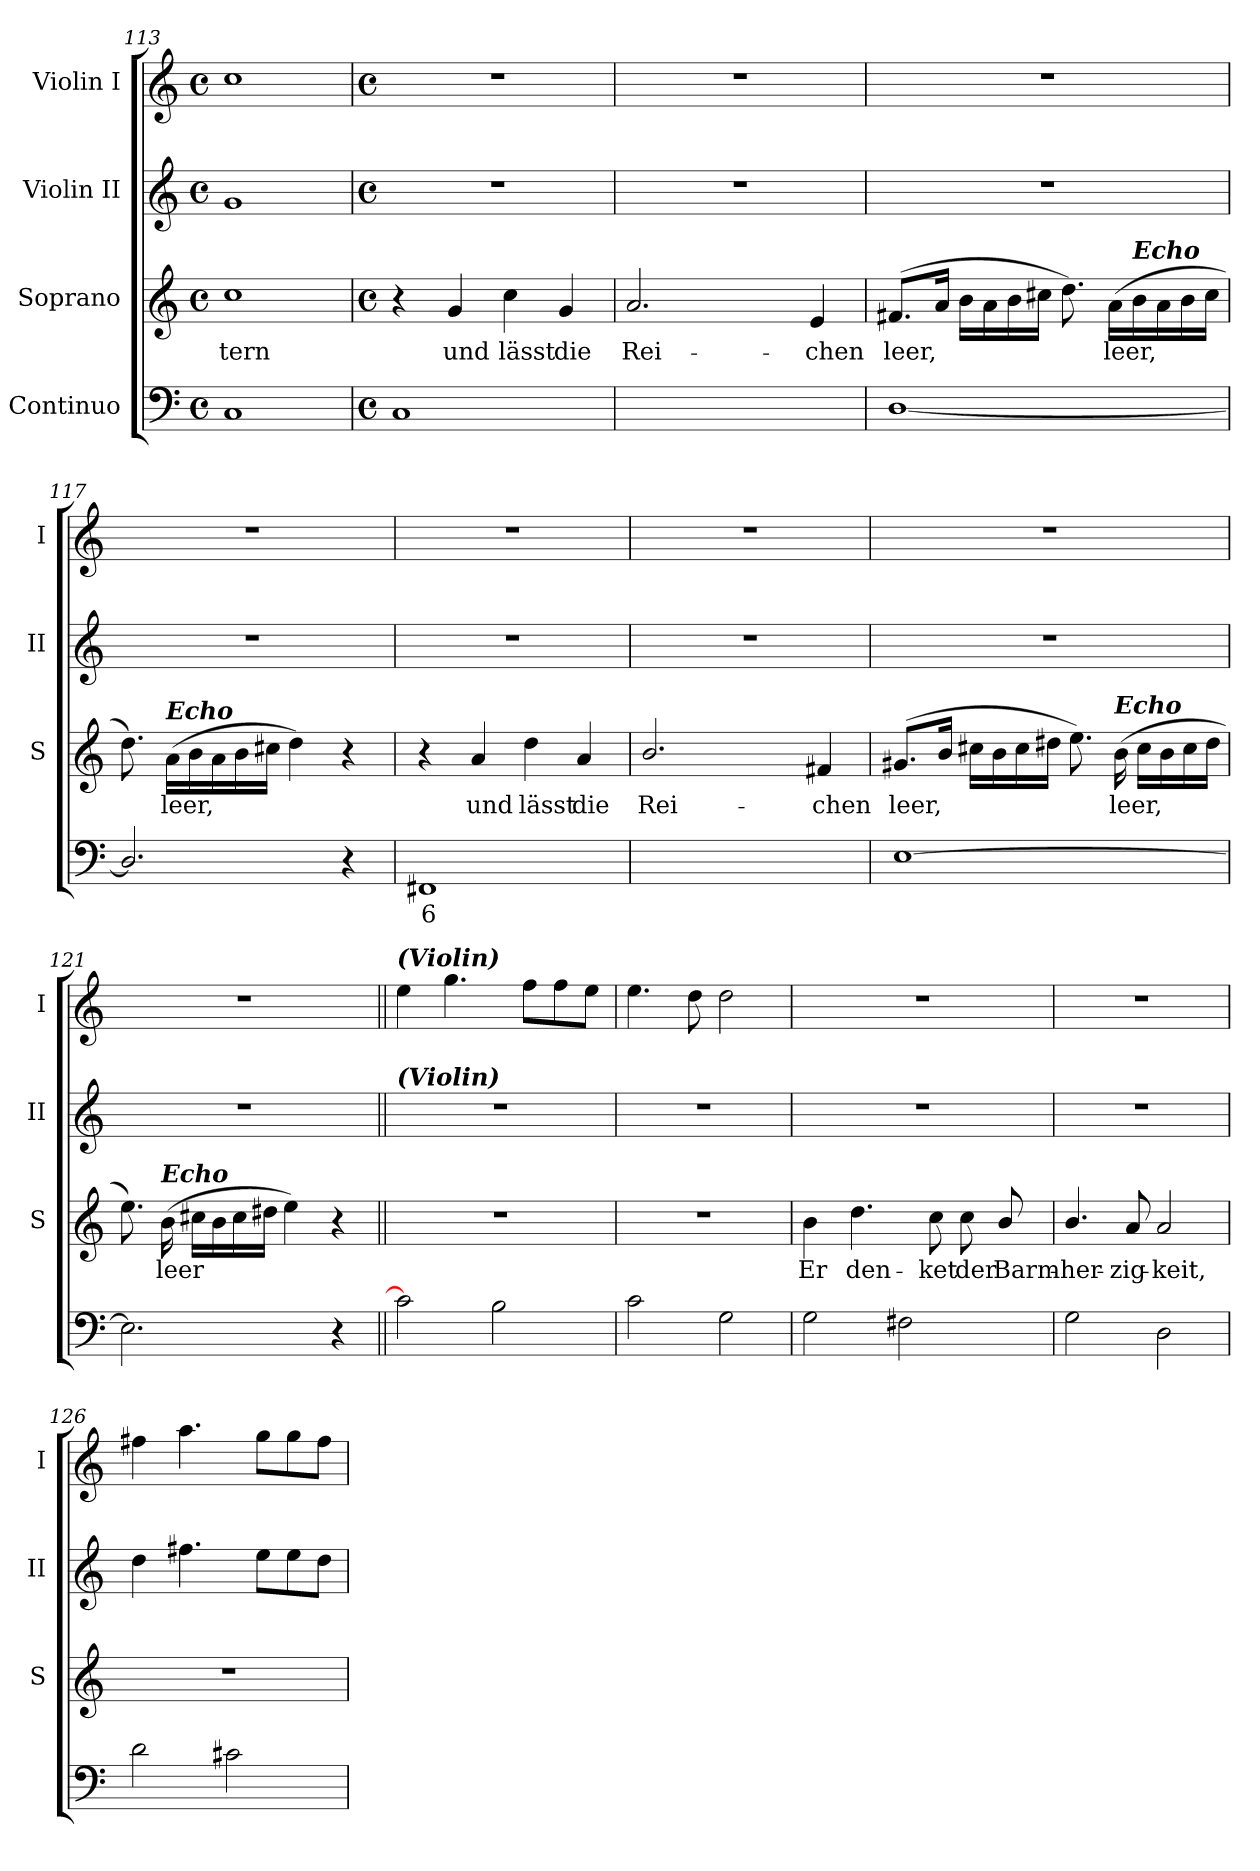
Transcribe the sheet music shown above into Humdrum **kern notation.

**kern	**text	**kern	**text	**kern	**kern
*part4	*part4	*part3	*part3	*part2	*part1
*staff4	*staff4	*staff3	*staff3	*staff2	*staff1
*I"Continuo	*	*I"Soprano	*	*I"Violin II	*I"Violin I
*	*	*I'S	*	*I'II	*I'I
*clefF4	*	*clefG2	*	*clefG2	*clefG2
*k[]	*	*k[]	*	*k[]	*k[]
*C:	*	*C:	*	*C:	*C:
*M4/4	*	*M4/4	*	*M4/4	*M4/4
*met(c)	*	*met(c)	*	*met(c)	*met(c)
=113	=113	=113	=113	=113	=113
!	!	!	!LO:LY:b	!	!
1C	.	1cc	-tern	1g	1cc
!!LO:LB:g=z
=114	=114	=114	=114	=114	=114
*M4/4	*	*M4/4	*	*M4/4	*M4/4
*met(c)	*	*met(c)	*	*met(c)	*met(c)
1C	.	4r	.	1r	1r
!	!	!	!LO:LY:b	!	!
.	.	4g	und	.	.
!	!	!	!LO:LY:b	!	!
.	.	4cc	lässt	.	.
!	!	!	!LO:LY:b	!	!
.	.	4g	die	.	.
=115	=115	=115	=115	=115	=115
!	!LO:LY:b	!	!LO:LY:b	!	!
[4FFyy	5	2.a	Rei-	1r	1r
!	!LO:LY:b	!	!	!	!
8FF/Lyy]	6	.	.	.	.
8GG/J	.	.	.	.	.
!	!LO:LY:b	!	!	!	!
[4AAyy	4	.	.	.	.
!	!	!	!LO:LY:b	!	!
4AAyy]	.	4e	-chen	.	.
=116	=116	=116	=116	=116	=116
!	!	!	!LO:LY:b	!	!
[1D/	.	(>8.f#XL	leer,	1r	1r
.	.	16aJ	.	.	.
.	.	16bLL	.	.	.
.	.	16a	.	.	.
.	.	16b	.	.	.
.	.	16cc#XJJ	.	.	.
.	.	8.dd)	.	.	.
!	!	!	!LO:LY:b	!	!
.	.	(>16aLL	leer,	.	.
!	!	!LO:TX:a:Bi:t=Echo	!	!	!
.	.	16b	.	.	.
.	.	16a	.	.	.
.	.	16b	.	.	.
.	.	16cc#JJ	.	.	.
=117	=117	=117	=117	=117	=117
2.D/]	.	8.dd)	.	1r	1r
!	!	!LO:TX:a:Bi:t=Echo	!	!	!
!	!	!	!LO:LY:b	!	!
.	.	(>16aLL	leer,	.	.
.	.	16b	.	.	.
.	.	16a	.	.	.
.	.	16b	.	.	.
.	.	16cc#XJJ	.	.	.
.	.	4dd)	.	.	.
4r	.	4r	.	.	.
=118	=118	=118	=118	=118	=118
!	!LO:LY:b	!	!	!	!
1FF#X	6	4r	.	1r	1r
!	!	!	!LO:LY:b	!	!
.	.	4a	und	.	.
!	!	!	!LO:LY:b	!	!
.	.	4dd	lässt	.	.
!	!	!	!LO:LY:b	!	!
.	.	4a	die	.	.
!!LO:LB:g=z
=119	=119	=119	=119	=119	=119
!	!LO:LY:b	!	!LO:LY:b	!	!
[4GGyy	5	2.b/	Rei-	1r	1r
!	!LO:LY:b	!	!	!	!
8GG/Lyy]	6	.	.	.	.
8AA/J	.	.	.	.	.
!	!LO:LY:b	!	!	!	!
[4BByy	4	.	.	.	.
!	!	!	!LO:LY:b	!	!
4BByy]	.	4f#X	-chen	.	.
=120	=120	=120	=120	=120	=120
!	!	!	!LO:LY:b	!	!
[1E	.	(>8.g#XL	leer,	1r	1r
.	.	16bJ	.	.	.
.	.	16cc#XLL	.	.	.
.	.	16b	.	.	.
.	.	16cc#	.	.	.
.	.	16dd#XJJ	.	.	.
.	.	8.ee)	.	.	.
!	!	!LO:TX:a:Bi:t=Echo	!	!	!
!	!	!	!LO:LY:b	!	!
.	.	(>16b	leer,	.	.
.	.	16cc#LL	.	.	.
.	.	16b	.	.	.
.	.	16cc#	.	.	.
.	.	16dd#JJ	.	.	.
=121	=121	=121	=121	=121	=121
2.E]	.	8.ee)	.	1r	1r
!	!	!LO:TX:a:Bi:t=Echo	!	!	!
!	!	!	!LO:LY:b	!	!
.	.	(>16b	leer	.	.
.	.	16cc#XLL	.	.	.
.	.	16b	.	.	.
.	.	16cc#	.	.	.
.	.	16dd#XJJ	.	.	.
.	.	4ee)	.	.	.
4r	.	4r	.	.	.
=122||	=122||	=122||	=122||	=122||	=122||
!	!	!	!	!	!LO:TX:a:Bi:t=(Violin)
!	!	!	!	!LO:TX:a:Bi:t=(Violin)	!
2c]	.	1r	.	1r	4ee
.	.	.	.	.	4.gg
2B	.	.	.	.	.
.	.	.	.	.	8ffL
.	.	.	.	.	8ff
.	.	.	.	.	8eeJ
=123	=123	=123	=123	=123	=123
2c	.	1r	.	1r	4.ee
.	.	.	.	.	8dd
2G	.	.	.	.	2dd
!!LO:LB:g=z
=124	=124	=124	=124	=124	=124
!	!	!	!LO:LY:b	!	!
2G	.	4b	Er	1r	1r
!	!	!	!LO:LY:b	!	!
.	.	4.dd	den-	.	.
2F#X	.	.	.	.	.
!	!	!	!LO:LY:b	!	!
.	.	8cc	-ket	.	.
!	!	!	!LO:LY:b	!	!
.	.	8cc	der	.	.
!	!	!	!LO:LY:b	!	!
.	.	8b/	Barm-	.	.
=125	=125	=125	=125	=125	=125
!	!	!	!LO:LY:b	!	!
2G	.	4.b/	-her-	1r	1r
!	!	!	!LO:LY:b	!	!
.	.	8a	-zig-	.	.
!	!	!	!LO:LY:b	!	!
2D	.	2a	-keit,	.	.
=126	=126	=126	=126	=126	=126
2d	.	1r	.	4dd	4ff#X
.	.	.	.	4.ff#X	4.aa
2c#X	.	.	.	.	.
.	.	.	.	8eeL	8ggL
.	.	.	.	8ee	8gg
.	.	.	.	8ddJ	8ff#J
=	=	=	=	=	=
*-	*-	*-	*-	*-	*-
